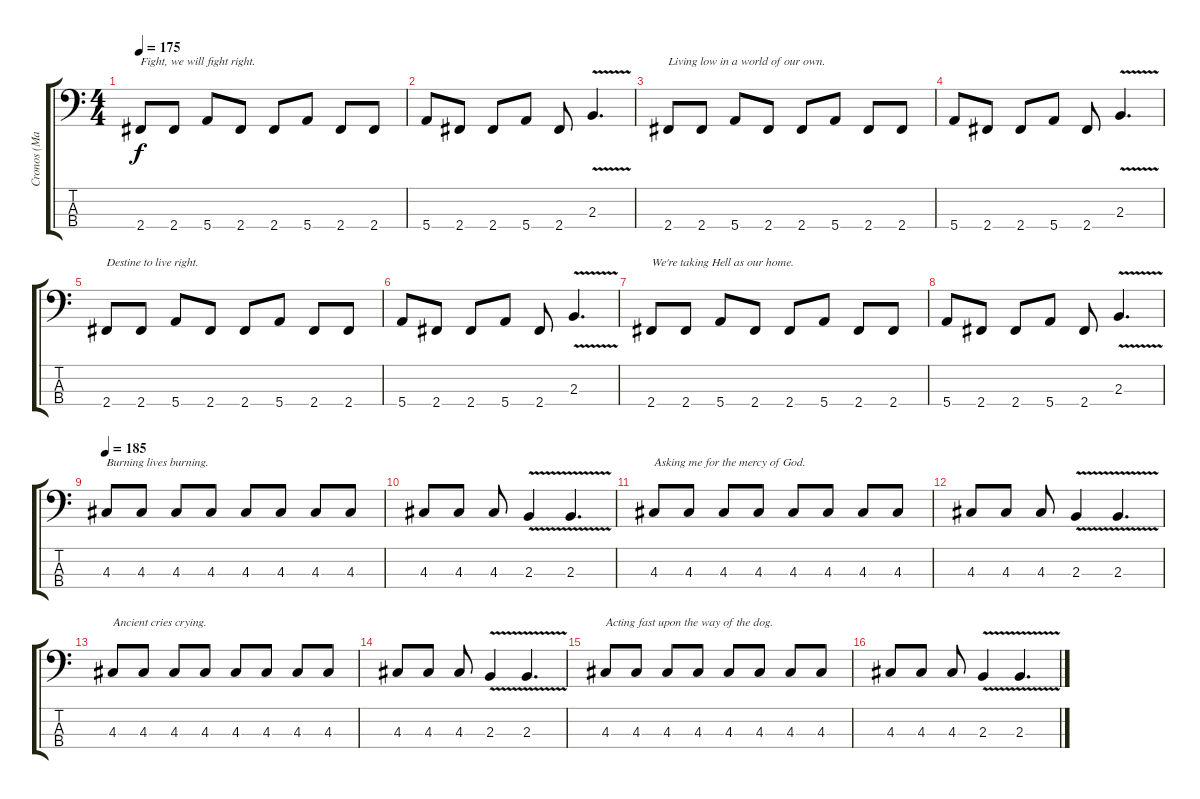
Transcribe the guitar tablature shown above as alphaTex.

\track ("Cronos (Matthew)" "Cronos (Ma") {instrument electricbasspick}
\staff {score tabs}
\tuning (G2 D2 A1 E1) {hide}
\ts (4 4)
\tempo 175
\clef f4
\ks c
2.4.8{txt "Fight, we will fight right." dy f} 2.4.8 5.4.8 2.4.8 2.4.8 5.4.8 2.4.8 2.4.8 |
5.4.8 2.4.8 2.4.8 5.4.8 2.4.8 2.3{v}.4{d} |
2.4.8{txt "Living low in a world of our own."} 2.4.8 5.4.8 2.4.8 2.4.8 5.4.8 2.4.8 2.4.8 |
5.4.8 2.4.8 2.4.8 5.4.8 2.4.8 2.3{v}.4{d} |
2.4.8{txt "Destine to live right."} 2.4.8 5.4.8 2.4.8 2.4.8 5.4.8 2.4.8 2.4.8 |
5.4.8 2.4.8 2.4.8 5.4.8 2.4.8 2.3{v}.4{d} |
2.4.8{txt "We're taking Hell as our home."} 2.4.8 5.4.8 2.4.8 2.4.8 5.4.8 2.4.8 2.4.8 |
5.4.8 2.4.8 2.4.8 5.4.8 2.4.8 2.3{v}.4{d} |
\tempo 185
4.3.8{txt "Burning lives burning."} 4.3.8 4.3.8 4.3.8 4.3.8 4.3.8 4.3.8 4.3.8 |
4.3.8 4.3.8 4.3.8 2.3{v}.4 2.3{v}.4{d} |
4.3.8{txt "Asking me for the mercy of God."} 4.3.8 4.3.8 4.3.8 4.3.8 4.3.8 4.3.8 4.3.8 |
4.3.8 4.3.8 4.3.8 2.3{v}.4 2.3{v}.4{d} |
4.3.8{txt "Ancient cries crying."} 4.3.8 4.3.8 4.3.8 4.3.8 4.3.8 4.3.8 4.3.8 |
4.3.8 4.3.8 4.3.8 2.3{v}.4 2.3{v}.4{d} |
4.3.8{txt "Acting fast upon the way of the dog."} 4.3.8 4.3.8 4.3.8 4.3.8 4.3.8 4.3.8 4.3.8 |
4.3.8 4.3.8 4.3.8 2.3{v}.4 2.3{v}.4{d}
